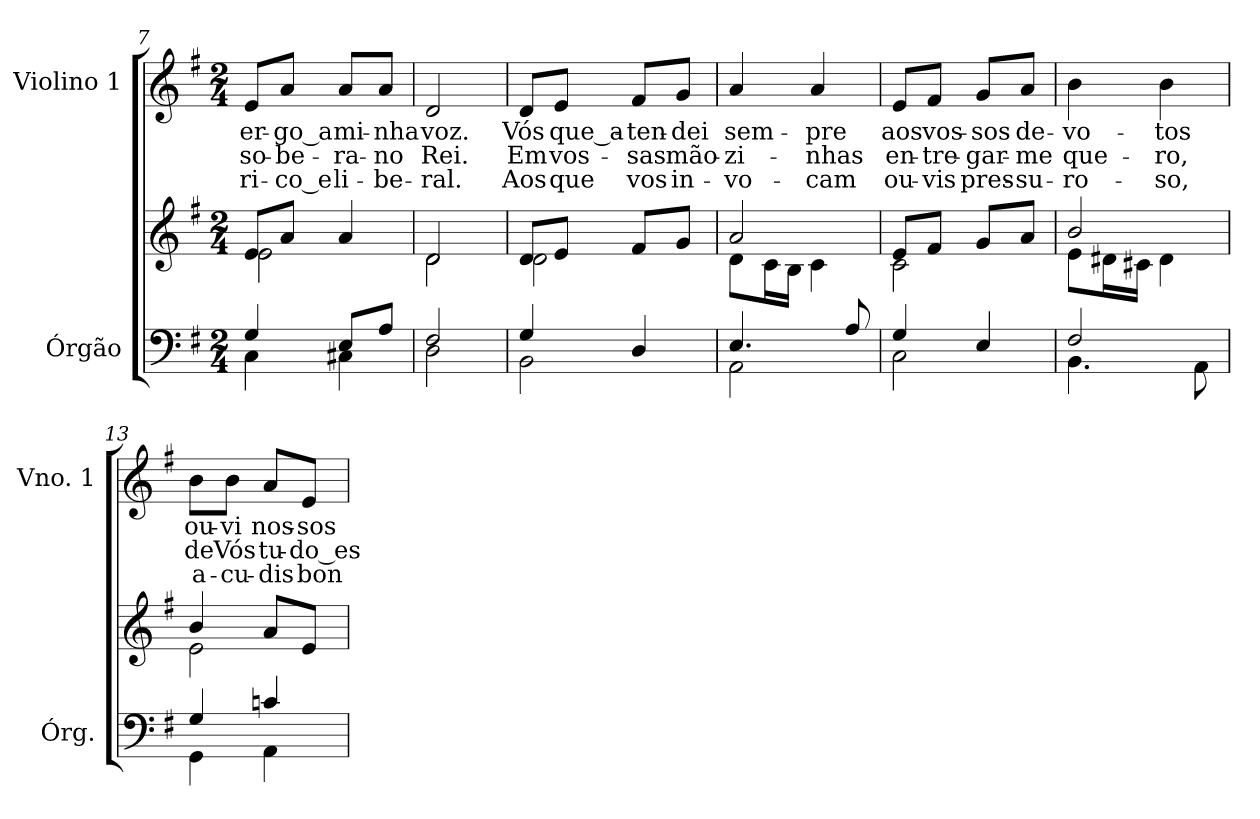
**kern	**kern	**kern	**text	**text	**text
*part2	*part2	*part1	*part1	*part1	*part1
*staff3	*staff2	*staff1	*staff1	*staff1	*staff1
*I"Órgão	*	*I"Violino 1	*	*	*
*I'Órg.	*	*I'Vno. 1	*	*	*
!!LO:LB:g=z
*clefF4	*clefG2	*clefG2	*	*	*
*k[f#]	*k[f#]	*k[f#]	*	*	*
*G:	*G:	*G:	*	*	*
*M2/4	*M2/4	*M2/4	*	*	*
=7	=7	=7	=7	=7	=7
*^	*^	*	*	*	*
!	!	!	!	!	!LO:LY:b:color=#000000	!LO:LY:b:color=#000000	!LO:LY:b:color=#000000
4Gi/	4Ci\	8ei/L	2ei\	8ei/L	er-	so-	ri-
!	!	!	!	!	!LO:LY:b:color=#000000	!LO:LY:b:color=#000000	!LO:LY:b:color=#000000
.	.	8ai/J	.	8ai/J	-go_a	-be-	-co_e
!	!	!	!	!	!LO:LY:b:color=#000000	!LO:LY:b:color=#000000	!LO:LY:b:color=#000000
8Ei/L	4C#Xi\	4ai/	.	8ai/L	mi-	-ra-	li-
!	!	!	!	!	!LO:LY:b:color=#000000	!LO:LY:b:color=#000000	!LO:LY:b:color=#000000
8Ai/J	.	.	.	8ai/J	-nha	-no	-be-
=8	=8	=8	=8	=8	=8	=8	=8
!	!	!	!	!	!LO:LY:b:color=#000000	!LO:LY:b:color=#000000	!LO:LY:b:color=#000000
2F#i/	2Di\	2di/	2di\	2di/	voz.	Rei.	-ral.
=9	=9	=9	=9	=9	=9	=9	=9
!	!	!	!	!	!LO:LY:b:color=#000000	!LO:LY:b:color=#000000	!LO:LY:b:color=#000000
4Gi/	2BBi\	8di/L	2di\	8di/L	Vós	Em	Aos
!	!	!	!	!	!LO:LY:b:color=#000000	!LO:LY:b:color=#000000	!LO:LY:b:color=#000000
.	.	8ei/J	.	8ei/J	que_a-	vos-	que
!	!	!	!	!	!LO:LY:b:color=#000000	!LO:LY:b:color=#000000	!LO:LY:b:color=#000000
4Di/	.	8f#i/L	.	8f#i/L	-ten-	-sas	vos
!	!	!	!	!	!LO:LY:b:color=#000000	!LO:LY:b:color=#000000	!LO:LY:b:color=#000000
.	.	8gi/J	.	8gi/J	-dei	mão-	in-
=10	=10	=10	=10	=10	=10	=10	=10
!	!	!	!	!	!LO:LY:b:color=#000000	!LO:LY:b:color=#000000	!LO:LY:b:color=#000000
4.Ei/	2AAi\	2ai/	8di\L	4ai/	sem-	-zi-	-vo-
.	.	.	16ci\L	.	.	.	.
.	.	.	16Bi\JJ	.	.	.	.
!	!	!	!	!	!LO:LY:b:color=#000000	!LO:LY:b:color=#000000	!LO:LY:b:color=#000000
.	.	.	4ci\	4ai/	-pre	-nhas	-cam
8Ai/	.	.	.	.	.	.	.
=11	=11	=11	=11	=11	=11	=11	=11
!	!	!	!	!	!LO:LY:b:color=#000000	!LO:LY:b:color=#000000	!LO:LY:b:color=#000000
4Gi/	2Ci\	8ei/L	2ci\	8ei/L	aos	en-	ou-
!	!	!	!	!	!LO:LY:b:color=#000000	!LO:LY:b:color=#000000	!LO:LY:b:color=#000000
.	.	8f#i/J	.	8f#i/J	vos-	-tre-	-vis
!	!	!	!	!	!LO:LY:b:color=#000000	!LO:LY:b:color=#000000	!LO:LY:b:color=#000000
4Ei/	.	8gi/L	.	8gi/L	-sos	-gar-	pres-
!	!	!	!	!	!LO:LY:b:color=#000000	!LO:LY:b:color=#000000	!LO:LY:b:color=#000000
.	.	8ai/J	.	8ai/J	de-	-me	-su-
=12	=12	=12	=12	=12	=12	=12	=12
!	!	!	!	!	!LO:LY:b:color=#000000	!LO:LY:b:color=#000000	!LO:LY:b:color=#000000
2F#i/	4.BBi\	2bi/	8ei\L	4bi\	-vo-	que-	-ro-
.	.	.	16d#Xi\L	.	.	.	.
.	.	.	16c#Xi\JJ	.	.	.	.
!	!	!	!	!	!LO:LY:b:color=#000000	!LO:LY:b:color=#000000	!LO:LY:b:color=#000000
.	.	.	4d#i\	4bi\	-tos	-ro,	-so,
.	8AAi\	.	.	.	.	.	.
!!LO:LB:g=z
=13	=13	=13	=13	=13	=13	=13	=13
!	!	!	!	!	!LO:LY:b:color=#000000	!LO:LY:b:color=#000000	!LO:LY:b:color=#000000
4Gi/	4GGi\	4bi/	2ei\	8bi\L	ou-	de	a-
!	!	!	!	!	!LO:LY:b:color=#000000	!LO:LY:b:color=#000000	!LO:LY:b:color=#000000
.	.	.	.	8bi\J	-vi	Vós	-cu-
!	!	!	!	!	!LO:LY:b:color=#000000	!LO:LY:b:color=#000000	!LO:LY:b:color=#000000
4cni/	4AAi\	8ai/L	.	8ai/L	nos-	tu-	-dis
!	!	!	!	!	!LO:LY:b:color=#000000	!LO:LY:b:color=#000000	!LO:LY:b:color=#000000
.	.	8ei/J	.	8ei/J	-sos	-do_es-	bon-
*v	*v	*	*	*	*	*	*
*	*v	*v	*	*	*	*
=	=	=	=	=	=
*-	*-	*-	*-	*-	*-
